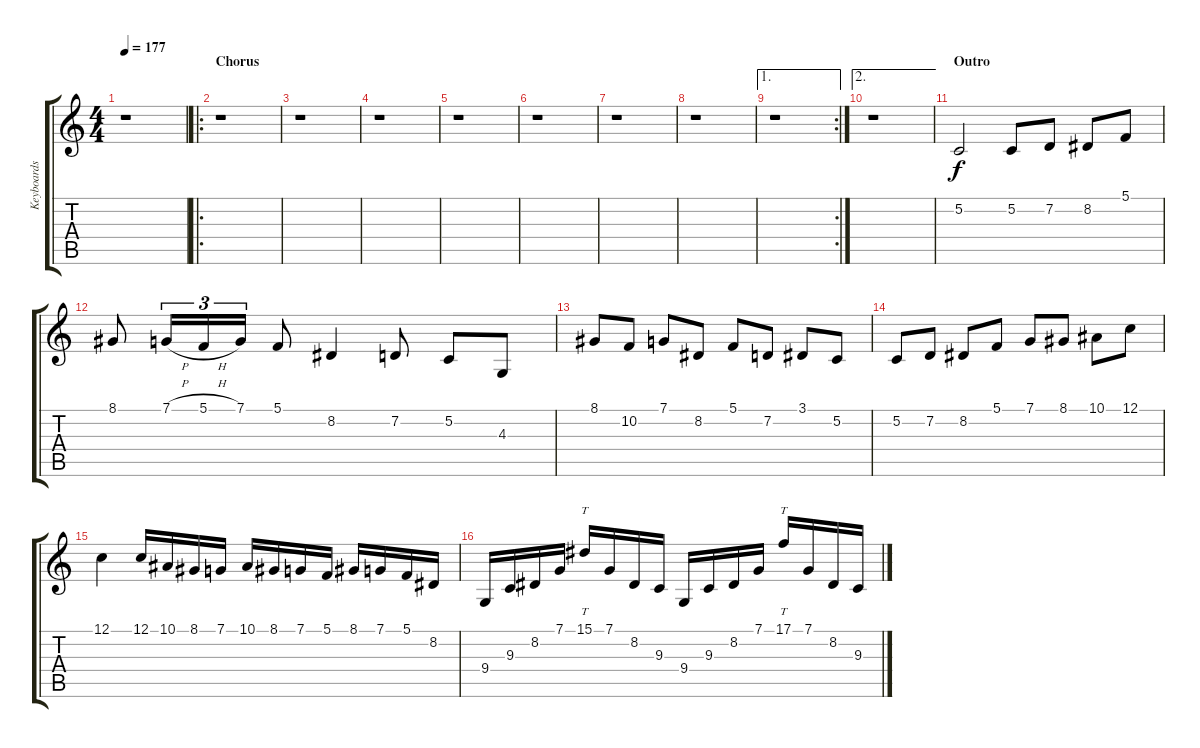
\track ("Keyboards" "Keyboards") {instrument harpsichord}
\staff {score tabs}
\tuning (C4 G3 Eb3 Bb2 F2 C2) {hide}
\ts (4 4)
\tempo 177
\clef g2
\ks c
r.1{dy f} |
\ro
\section ("" "Chorus")
r.1 |
r.1 |
r.1 |
r.1 |
r.1 |
r.1 |
r.1 |
\ae 1
\rc 2
r.1 |
\ae 2
r.1 |
\section ("" "Outro")
5.2.2{instrument harpsichord} 5.2.8 7.2.8 8.2.8 5.1.8 |
8.1.8 7.1{h}.16{tu (3 2)} 5.1{h}.16{tu (3 2)} 7.1.16{tu (3 2)} 5.1.8 8.2.4 7.2.8 5.2.8 4.3.8 |
8.1.8 10.2.8 7.1.8 8.2.8 5.1.8 7.2.8 3.1.8 5.2.8 |
5.2.8 7.2.8 8.2.8 5.1.8 7.1.8 8.1.8 10.1.8 12.1.8 |
12.1.4 12.1.16 10.1.16 8.1.16 7.1.16 10.1.16 8.1.16 7.1.16 5.1.16 8.1.16 7.1.16 5.1.16 8.2.16 |
9.4.16 9.3.16 8.2.16 7.1.16 15.1.16{tt} 7.1.16 8.2.16 9.3.16 9.4.16 9.3.16 8.2.16 7.1.16 17.1.16{tt} 7.1.16 8.2.16 9.3.16
